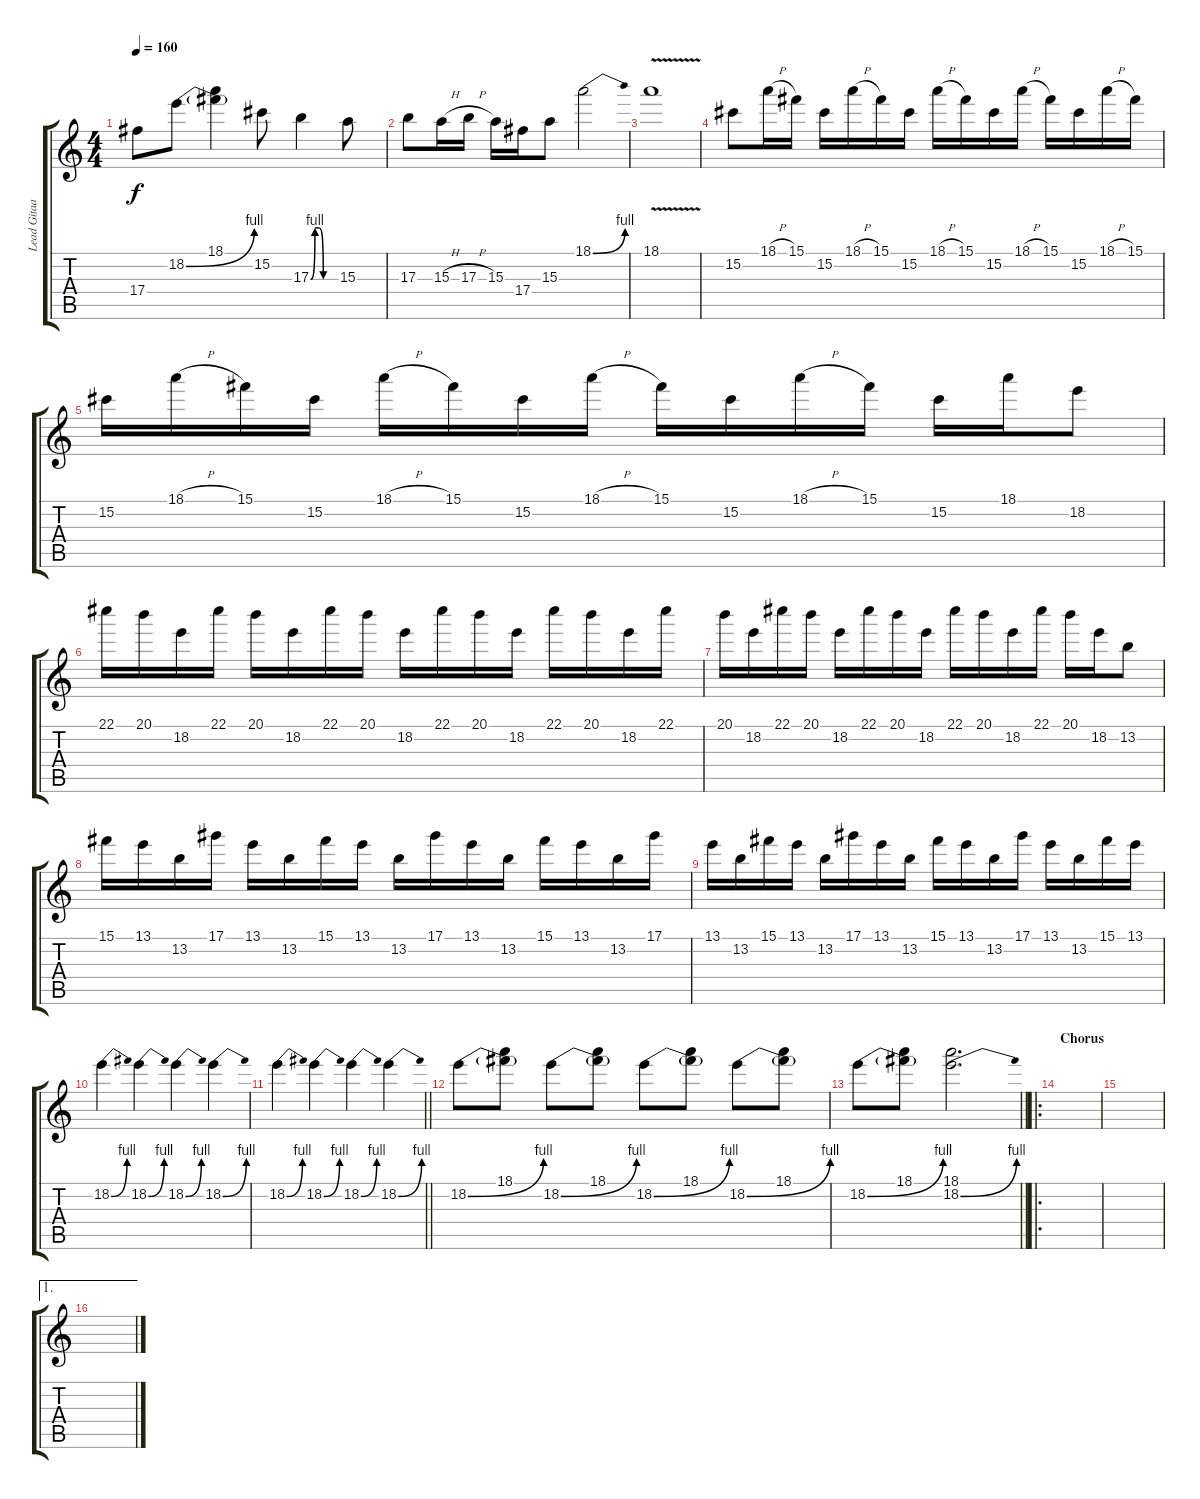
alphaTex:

\track ("Lead Gitaar" "Lead Gitaa") {instrument overdrivenguitar}
\staff {score tabs}
\tuning (Eb4 Bb3 Gb3 Db3 Ab2 Eb2) {hide}
\ts (4 4)
\tempo 160
\clef g2
\ks c
17.4.8{dy f} 18.2{be (bend 0 0 60 4)}.8 (18.1 18.2{t}).4 15.2.8 17.3{be (custom 0 0 10 4 20 4 30 0 60 0)}.4 15.3.8 |
17.3.8 15.3{h}.16 17.3{h}.16 15.3.16 17.4.16 15.3.8 18.1{be (bend 0 0 60 4)}.2 |
18.1{v}.1 |
15.2.8{instrument distortionguitar} 18.1{h}.16 15.1.16 15.2.16 18.1{h}.16 15.1.16 15.2.16 18.1{h}.16 15.1.16 15.2.16 18.1{h}.16 15.1.16 15.2.16 18.1{h}.16 15.1.16 |
15.2.16 18.1{h}.16 15.1.16 15.2.16 18.1{h}.16 15.1.16 15.2.16 18.1{h}.16 15.1.16 15.2.16 18.1{h}.16 15.1.16 15.2.16 18.1.16 18.2.8 |
22.1.16 20.1.16 18.2.16 22.1.16 20.1.16 18.2.16 22.1.16 20.1.16 18.2.16 22.1.16 20.1.16 18.2.16 22.1.16 20.1.16 18.2.16 22.1.16 |
20.1.16 18.2.16 22.1.16 20.1.16 18.2.16 22.1.16 20.1.16 18.2.16 22.1.16 20.1.16 18.2.16 22.1.16 20.1.16 18.2.16 13.2.8 |
15.1.16 13.1.16 13.2.16 17.1.16 13.1.16 13.2.16 15.1.16 13.1.16 13.2.16 17.1.16 13.1.16 13.2.16 15.1.16 13.1.16 13.2.16 17.1.16 |
13.1.16 13.2.16 15.1.16 13.1.16 13.2.16 17.1.16 13.1.16 13.2.16 15.1.16 13.1.16 13.2.16 17.1.16 13.1.16 13.2.16 15.1.16 13.1.16 |
18.2{be (bend 0 0 60 4)}.4{instrument overdrivenguitar} 18.2{be (bend 0 0 60 4)}.4 18.2{be (bend 0 0 60 4)}.4 18.2{be (bend 0 0 60 4)}.4 |
\barLineRight lightlight
18.2{be (bend 0 0 60 4)}.4 18.2{be (bend 0 0 60 4)}.4 18.2{be (bend 0 0 60 4)}.4 18.2{be (bend 0 0 60 4)}.4 |
18.2{be (bend 0 0 60 4)}.8 (18.1 18.2{t}).8 18.2{be (bend 0 0 60 4)}.8 (18.1 18.2{t}).8 18.2{be (bend 0 0 60 4)}.8 (18.1 18.2{t}).8 18.2{be (bend 0 0 60 4)}.8 (18.1 18.2{t}).8 |
\barLineRight lightlight
18.2{be (bend 0 0 60 4)}.8 (18.1 18.2{t}).8 (18.1 18.2{be (bend 0 0 60 4)}).2{d} |
\ro
\section ("" "Chorus")
|
|
\ae 1
